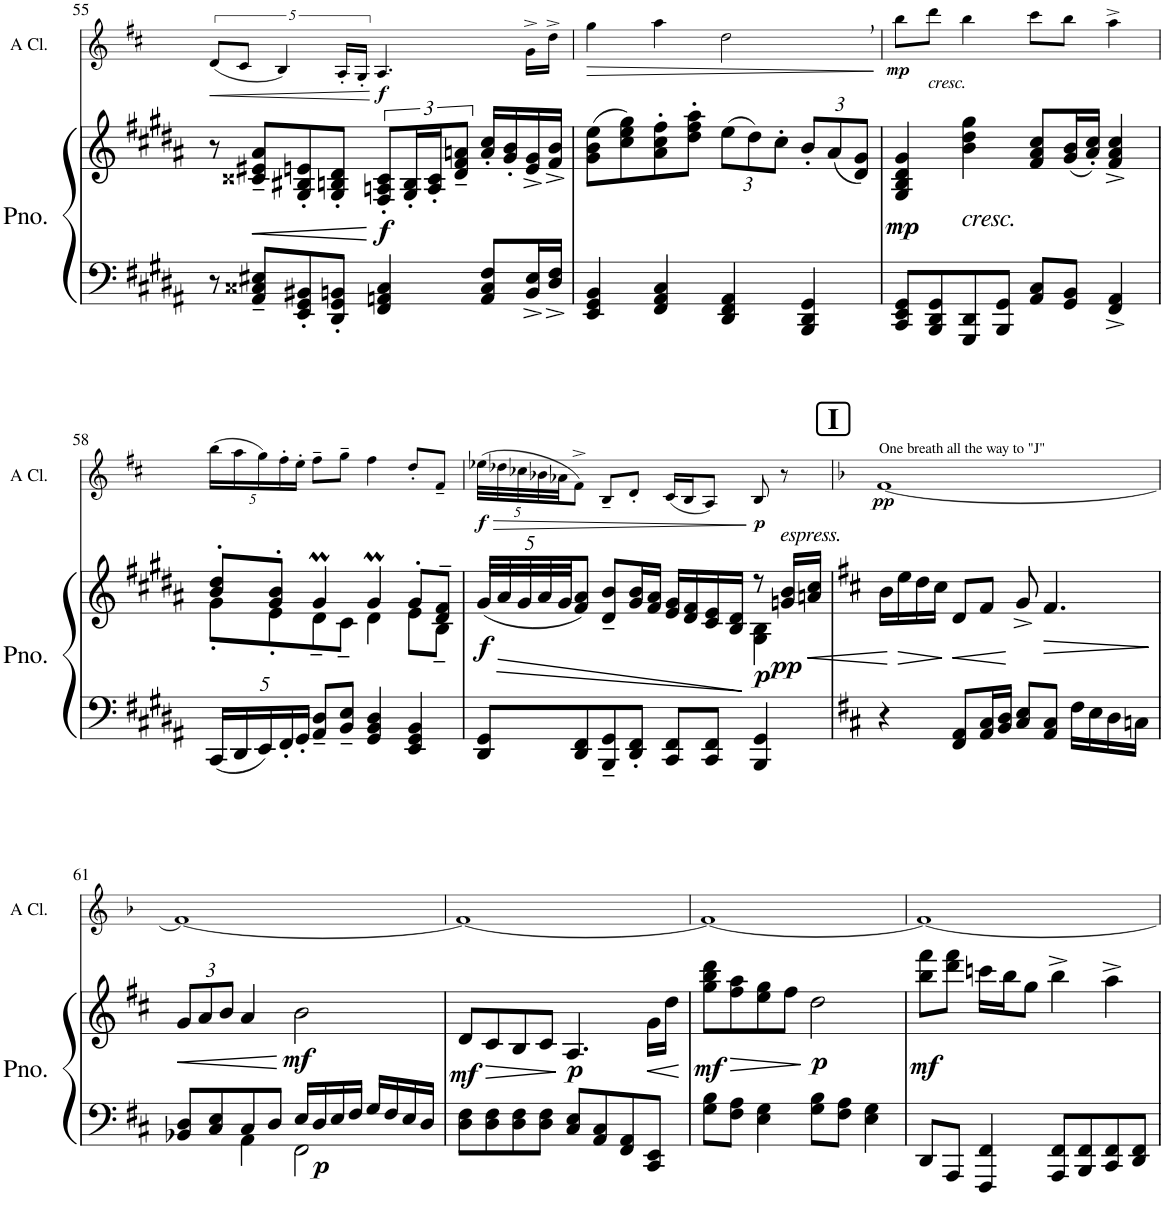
**kern	**kern	**dynam	**kern	**dynam
*part2	*part2	*part2	*part1	*part1
*staff3	*staff2	*staff2/3	*staff1	*staff1
*I"Piano	*	*	*I"A Clarinet	*
*I'Pno.	*	*	*I'A Cl.	*
!!LO:PB:g=z
*clefF4	*clefG2	*	*clefG2	*
*	*	*	*Trd2c3	*
*k[f#c#g#d#a#]	*k[f#c#g#d#a#]	*	*k[f#c#]	*
*M4/4	*M4/4	*	*M4/4	*
=55	=55	=55	=55	=55
!	!	!	!	!LO:HP:b
8r	8r	.	(10d/L	<
.	.	.	10c#/J	.
!	!	!LO:HP:b	!	!
8AA#/~ 8C##X/~ 8E#X/~L	8c##X/~ 8e#X/~ 8a#/~L	<	.	.
.	.	.	5B/)	.
8EE/' 8GG#/' 8BB#X/'	8G#/' 8B#X/' 8en/'	.	.	.
8DD#/' 8GG#/' 8BBn/'J	8G#/' 8Bn/' 8d#/'J	.	.	.
.	.	.	20A'/LL	.
.	.	.	20G'/JJ	.
!	!	!LO:DY:b	!	!LO:DY:n=1:b
4FF#/ 4AAn/ 4C##/	12F#/' 12An/' 12c##/'L	f	4.A/	[ f
.	24G#/' 24B/'L	.	.	.
.	24A/' 24c##/'J	.	.	.
.	12d#/~ 12f#/~ 12an/~J	.	.	.
8AA/ 8C##/ 8F#/L	16a/' 16cc#/'LL	.	.	.
.	16g#/' 16b/'	.	.	.
16BB/^ 16E#/^L	16e/^ 16g#/^	.	16g^\LL	.
16D#/^ 16F#/^JJ	16f#/^ 16b/^JJ	.	16dd^\JJ	.
=56	=56	=56	=56	=56
!	!	!	!	!LO:HP:b
4EE/ 4GG#/ 4BB/	(8g#\ 8b\ 8ee\L	.	4gg\	>
.	8cc#\ 8ee\ 8gg#\)	.	.	.
4FF#/ 4AA#/ 4C#/	8a#\' 8cc#\' 8ff#\'	.	4aa\	.
.	8dd#\' 8ff#\' 8aa#\'J	.	.	.
*	*Xbrackettup	*	*	*
4DD#/ 4FF#/ 4AA#/	(12ee\L	.	2dd,\	.
.	12dd#\)	.	.	.
.	12cc#'\J	.	.	.
4BBB/ 4DD#/ 4GG#/	12b'/L	.	.	.
.	(12a#/	.	.	.
.	12d#/ 12g#/J)	.	.	.
.	.	.	.	]
=57	=57	=57	=57	=57
!	!	!LO:DY:b	!	!LO:DY:b
8CC#/ 8EE/ 8GG#/L	4G#/ 4B/ 4d#/ 4g#/	mp	8bb\L	mp
!	!	!	!LO:TX:b:i:t=cresc.	!
8BBB/ 8DD#/ 8GG#/	.	.	8ddd\J	.
!	!LO:TX:b:i:t=cresc.	!	!	!
8GGG#/ 8DD#/	4b\ 4dd#\ 4gg#\	.	4bb\	.
8BBB/ 8GG#/J	.	.	.	.
8AA#/ 8C#/L	8f#/ 8a#/ 8cc#/L	.	8ccc#\L	.
8GG#/ 8BB/J	(16g#/ 16b/L	.	8bb\J	.
.	16a#/' 16cc#/'JJ)	.	.	.
4FF#/^ 4AA#/^	4f#/^ 4a#/^ 4cc#/^	.	4aa^\	.
!!LO:LB:g=z
=58	=58	=58	=58	=58
*Xbrackettup	*	*	*Xbrackettup	*
*	*^	*	*	*
20CC#/LL	8b/' 8dd#/'L	8g#'\L	.	(20bb\LL	.
20DD#/	.	.	.	20aa\	.
20EE/	.	.	.	20gg\)	.
.	8g#/' 8b/'J	8e'\	.	.	.
20FF#'/	.	.	.	20ff#'\	.
20GG#'/JJ	.	.	.	20ee'\JJ	.
8AA#/~ 8D#/~L	4g#M/	8d#~\	.	8ff#~\L	.
8BB/~ 8E/~J	.	8c#~\J	.	8gg~\J	.
4GG#/ 4BB/ 4D#/	4g#M/	4d#\	.	4ff#\	.
4EE/ 4GG#/ 4BB/	8g#'/L	8e\L	.	8dd'/L	.
.	8d#/~ 8f#/~J	8B~\J	.	8f#~/J	.
=59	=59	=59	=59	=59	=59
!	!	!	!LO:HP:b	!	!LO:HP:b
!	!	!	!LO:DY:n=1:b	!	!LO:DY:n=1:b
8DD#/ 8GG#/L	(40g#/LLL	2.ryy	> f	(40ee-X\LLL	> f
.	40a#/	.	.	40dd-X\	.
.	40g#/	.	.	40cc-X\	.
.	40a#/	.	.	40b-X\	.
.	40g#/JJ	.	.	40a-X\JJ	.
8DD#/ 8FF#/	8f#/ 8a#/J)	.	.	8f#^\J)	.
8BBB/~ 8GG#/~	8d#/~ 8b/~L	.	.	8B~/L	.
8DD#/' 8FF#/'J	16g#/ 16b/L	.	.	8d'/J	.
.	16f#/ 16a#/JJ	.	.	.	.
8CC#/ 8FF#/L	16e/ 16g#/LL	.	.	(16c#/LL	.
.	16d#/ 16f#/	.	.	16B/J	.
8CC#/ 8FF#/J	16c#/ 16e/	.	.	8A/J)	.
.	16B/ 16d#/JJ	.	.	.	.
!	!	!	!LO:DY:n=2:b	!	!LO:DY:n=2:b
4BBB/ 4GG#/	8r	4G#\ 4B\	[ p	8B/	] p
!	!LO:TX:a:i:t=espress.	!	!	!	!
!	!	!	!LO:DY:n=3:b	!	!
.	16gn/ 16b/LL	.	pp	8r	.
!	!	!	!LO:HP:b	!	!
.	16an/ 16cc#/JJ	.	<	.	.
*	*v	*v	*	*	*
!!LO:REH:place=s1:a:B:cj:fs=14:t=I
=60	=60	=60	=60	=60
*k[f#c#]	*k[f#c#]	*	*k[b-]	*
!	!	!	!LO:TX:a:t=One breath all the way to "J"	!
!	!	!	!	!LO:DY:b
4r	16b\LL	.	[1f	pp
!	!	!LO:HP:n=1:b	!	!
.	16ee\	] >	.	.
.	16dd\	.	.	.
.	16cc#\JJ	.	.	.
!	!	!LO:HP:n=1:b	!	!
8FF#/ 8AA/L	8d/L	[ <	.	.
16AA/ 16C#/L	8f#/J	.	.	.
16BB/ 16D/JJ	.	.	.	.
8C#/ 8E/L	8g^/	]	.	.
!	!	!LO:HP:b	!	!
8AA/ 8C#/J	4.f#/	>	.	.
16F#\LL	.	.	.	.
16E\	.	.	.	.
16D\	.	.	.	.
16Cn\JJ	.	.	.	.
.	.	[	.	.
!!LO:LB:g=z
=61	=61	=61	=61	=61
*^	*	*	*	*
!	!	!	!LO:HP:b	!	!
8BB-X/ 8D/L	4ryy	12g/L	<	1f_	.
.	.	12a/	.	.	.
8C#/ 8E/	.	.	.	.	.
.	.	12b/J	.	.	.
8C#/	4AA\	4a/	.	.	.
8D/J	.	.	.	.	.
!	!	!	!LO:DY:n=1:b	!	!
16E/LL	2FF#\	2b\	] mf	.	.
!	!	!	!LO:DY:n=2:b=2	!	!
16D/	.	.	p	.	.
16E/	.	.	.	.	.
16F#/JJ	.	.	.	.	.
16G/LL	.	.	.	.	.
16F#/	.	.	.	.	.
16E/	.	.	.	.	.
16D/JJ	.	.	.	.	.
*v	*v	*	*	*	*
=62	=62	=62	=62	=62
!	!	!LO:DY:b	!	!
8D\ 8F#\L	8d/L	mf	1f_	.
!	!	!LO:HP:b	!	!
8D\ 8F#\	8c#/	>	.	.
8D\ 8F#\	8B/	.	.	.
8D\ 8F#\J	8c#/J	.	.	.
!	!	!LO:DY:n=1:b	!	!
8C#/ 8E/L	4.A/	[ p	.	.
8AA/ 8C#/	.	.	.	.
8FF#/ 8AA/	.	.	.	.
!	!	!LO:HP:b	!	!
8CC#/ 8EE/J	16g\LL	<	.	.
.	16dd\JJ	.	.	.
.	.	]	.	.
=63	=63	=63	=63	=63
!	!	!LO:DY:b	!	!
8G\ 8B\L	8gg\ 8bb\ 8ddd\L	mf	1f_	.
8F#\ 8A\J	8ff#\ 8aa\	.	.	.
4E\ 4G\	8ee\ 8gg\	.	.	.
.	8ff#\J	.	.	.
!	!	!LO:DY:n=1:b	!	!
8G\ 8B\L	2dd\	[ p	.	.
8F#\ 8A\J	.	.	.	.
4E\ 4G\	.	.	.	.
=64	=64	=64	=64	=64
!	!	!LO:DY:b	!	!
8DD/L	8bb\ 8fff#\L	mf	1f_	.
8AAA/J	8ddd\ 8fff#\J	.	.	.
4FFF#/ 4FF#/	16cccn\LL	.	.	.
.	16bb\J	.	.	.
.	8gg\J	.	.	.
8AAA/ 8FF#/L	4bb^\	.	.	.
8BBB/ 8FF#/	.	.	.	.
8CC#/ 8FF#/	4aa^\	.	.	.
8DD/ 8FF#/J	.	.	.	.
=	=	=	=	=
*-	*-	*-	*-	*-
